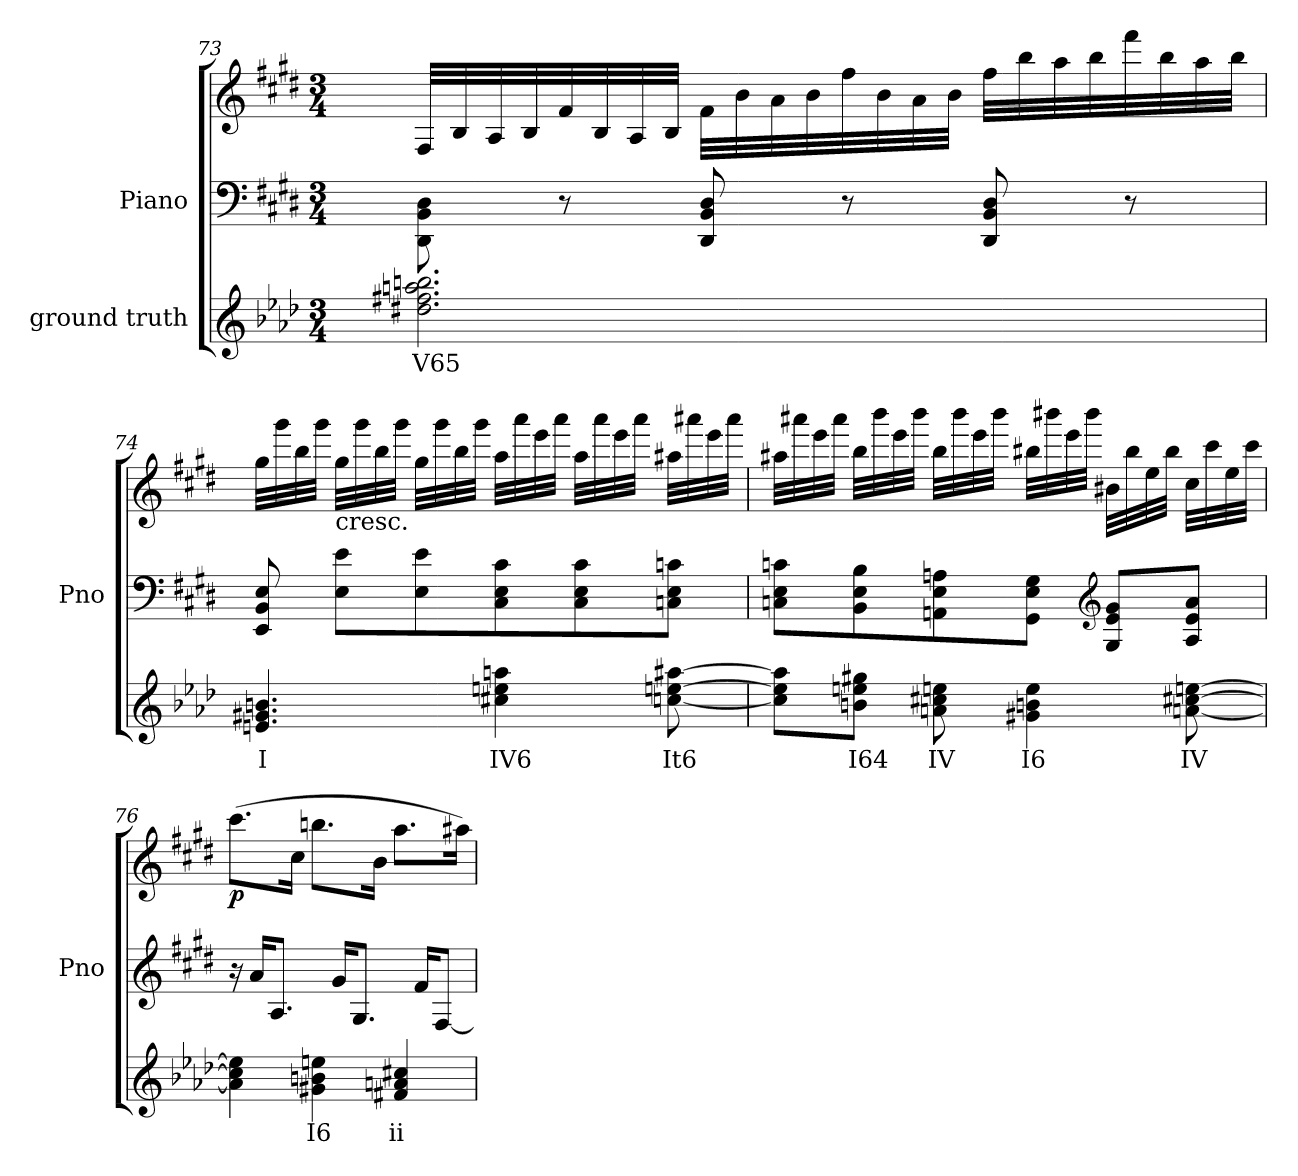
**kern	**text	**kern	**kern	**dynam
*part2	*part2	*part1	*part1	*part1
*staff3	*staff3	*staff2	*staff1	*staff1/2
*I"ground truth	*	*I"Piano	*	*
*	*	*I'Pno	*	*
!!LO:PB:g=z
*	*	*clefF4	*clefG2	*
*k[b-e-a-d-]	*	*k[f#c#g#d#]	*k[f#c#g#d#]	*
*A-:	*	*E:	*E:	*
*M3/4	*	*M3/4	*M3/4	*
=73	=73	=73	=73	=73
2.dd#X 2.ff#X 2.aan 2.bbn	V65	8DD#\ 8BB\ 8D#\	32F#/LLL	.
.	.	.	32B/	.
.	.	.	32A/	.
.	.	.	32B/	.
.	.	8r	32f#/	.
.	.	.	32B/	.
.	.	.	32A/	.
.	.	.	32B/JJJ	.
.	.	8DD#/ 8BB/ 8D#/	32f#\LLL	.
.	.	.	32b\	.
.	.	.	32a\	.
.	.	.	32b\	.
.	.	8r	32ff#\	.
.	.	.	32b\	.
.	.	.	32a\	.
.	.	.	32b\JJJ	.
.	.	8DD#/ 8BB/ 8D#/	32ff#\LLL	.
.	.	.	32bb\	.
.	.	.	32aa\	.
.	.	.	32bb\	.
.	.	8r	32fff#\	.
.	.	.	32bb\	.
.	.	.	32aa\	.
.	.	.	32bb\JJJ	.
!!LO:LB:g=z
=74	=74	=74	=74	=74
4.en 4.g#X 4.bn	I	8EE/ 8BB/ 8E/	32gg#\LLL	.
.	.	.	32ggg#\	.
.	.	.	32bb\	.
.	.	.	32ggg#\JJJ	.
!	!	!	!LO:TX:b:t=cresc.	!
.	.	8E\ 8e\L	32gg#\LLL	.
.	.	.	32ggg#\	.
.	.	.	32bb\	.
.	.	.	32ggg#\JJJ	.
.	.	8E\ 8e\	32gg#\LLL	.
.	.	.	32ggg#\	.
.	.	.	32bb\	.
.	.	.	32ggg#\JJJ	.
4cc#X 4een 4aan	IV6	8C#\ 8E\ 8c#\	32aa\LLL	.
.	.	.	32aaa\	.
.	.	.	32eee\	.
.	.	.	32aaa\JJJ	.
.	.	8C#\ 8E\ 8c#\	32aa\LLL	.
.	.	.	32aaa\	.
.	.	.	32eee\	.
.	.	.	32aaa\JJJ	.
[8ccn [8een [8aa#X	It6	8Cn\ 8E\ 8cn\J	32aa#X\LLL	.
.	.	.	32aaa#X\	.
.	.	.	32eee\	.
.	.	.	32aaa#\JJJ	.
!!LO:LB:g=z
=75	=75	=75	=75	=75
8cc] 8ee] 8aa#]L	.	8Cn\ 8E\ 8cn\L	32aa#X\LLL	.
.	.	.	32aaa#X\	.
.	.	.	32eee\	.
.	.	.	32aaa#\JJJ	.
8bn 8een 8gg#XJ	I64	8BB\ 8E\ 8B\	32bb\LLL	.
.	.	.	32bbb\	.
.	.	.	32eee\	.
.	.	.	32bbb\JJJ	.
8an 8cc#X 8een	IV	8AAn\ 8E\ 8An\	32bb\LLL	.
.	.	.	32bbb\	.
.	.	.	32eee\	.
.	.	.	32bbb\JJJ	.
4g#X 4bn 4ee	I6	8GG#\ 8E\ 8G#\J	32bb#X\LLL	.
.	.	.	32bbb#X\	.
.	.	.	32eee\	.
.	.	.	32bbb#\JJJ	.
*	*	*clefG2	*	*
.	.	8G#/ 8e/ 8g#/L	32b#X\LLL	.
.	.	.	32bb#\	.
.	.	.	32ee\	.
.	.	.	32bb#\JJJ	.
[8an [8cc#X [8een	IV	8A/ 8e/ 8a/J	32cc#\LLL	.
.	.	.	32ccc#\	.
.	.	.	32ee\	.
.	.	.	32ccc#\JJJ	.
=76	=76	=76	=76	=76
!	!	!	!	!LO:DY:b
4a] 4cc#] 4ee]	.	16r	(>8.ccc#\L	p
.	.	16a/KL	.	.
.	.	8.A/J	.	.
.	.	.	16cc#\Jk	.
4g#X 4bn 4een	I6	.	8.bbn\L	.
.	.	16g#/KL	.	.
.	.	8.G#/J	.	.
.	.	.	16b\Jk	.
4f#X 4an 4cc#X	ii	.	8.aa\L	.
.	.	16f#/KL	.	.
.	.	[8F#/J	.	.
.	.	.	16aa#X\Jk)	.
=	=	=	=	=
*-	*-	*-	*-	*-
